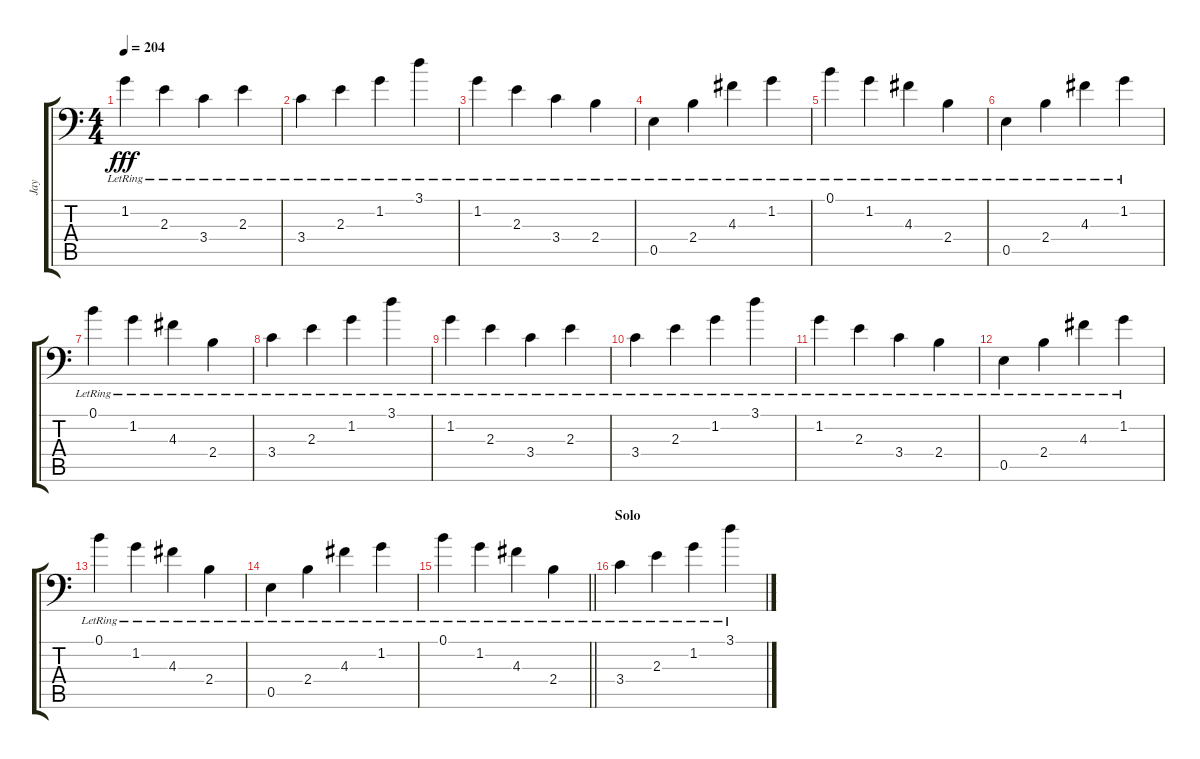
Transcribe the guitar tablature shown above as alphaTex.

\track ("Jay" "Jay") {instrument distortionguitar}
\staff {score tabs}
\tuning (B3 Gb3 D3 A2 E2 A1) {hide}
\ts (4 4)
\tempo 204
\clef f4
\ks c
1.2{lr}.4{dy fff} 2.3{lr}.4 3.4{lr}.4 2.3{lr}.4 |
3.4{lr}.4 2.3{lr}.4 1.2{lr}.4 3.1{lr}.4 |
1.2{lr}.4 2.3{lr}.4 3.4{lr}.4 2.4{lr}.4 |
0.5{lr}.4 2.4{lr}.4 4.3{lr}.4 1.2{lr}.4 |
0.1{lr}.4 1.2{lr}.4 4.3{lr}.4 2.4{lr}.4 |
0.5{lr}.4 2.4{lr}.4 4.3{lr}.4 1.2{lr}.4 |
0.1{lr}.4 1.2{lr}.4 4.3{lr}.4 2.4{lr}.4 |
3.4{lr}.4 2.3{lr}.4 1.2{lr}.4 3.1{lr}.4 |
1.2{lr}.4 2.3{lr}.4 3.4{lr}.4 2.3{lr}.4 |
3.4{lr}.4 2.3{lr}.4 1.2{lr}.4 3.1{lr}.4 |
1.2{lr}.4 2.3{lr}.4 3.4{lr}.4 2.4{lr}.4 |
0.5{lr}.4 2.4{lr}.4 4.3{lr}.4 1.2{lr}.4 |
0.1{lr}.4 1.2{lr}.4 4.3{lr}.4 2.4{lr}.4 |
0.5{lr}.4 2.4{lr}.4 4.3{lr}.4 1.2{lr}.4 |
\barLineRight lightlight
0.1{lr}.4 1.2{lr}.4 4.3{lr}.4 2.4{lr}.4 |
\section ("" "Solo")
3.4{lr}.4 2.3{lr}.4 1.2{lr}.4 3.1{lr}.4
